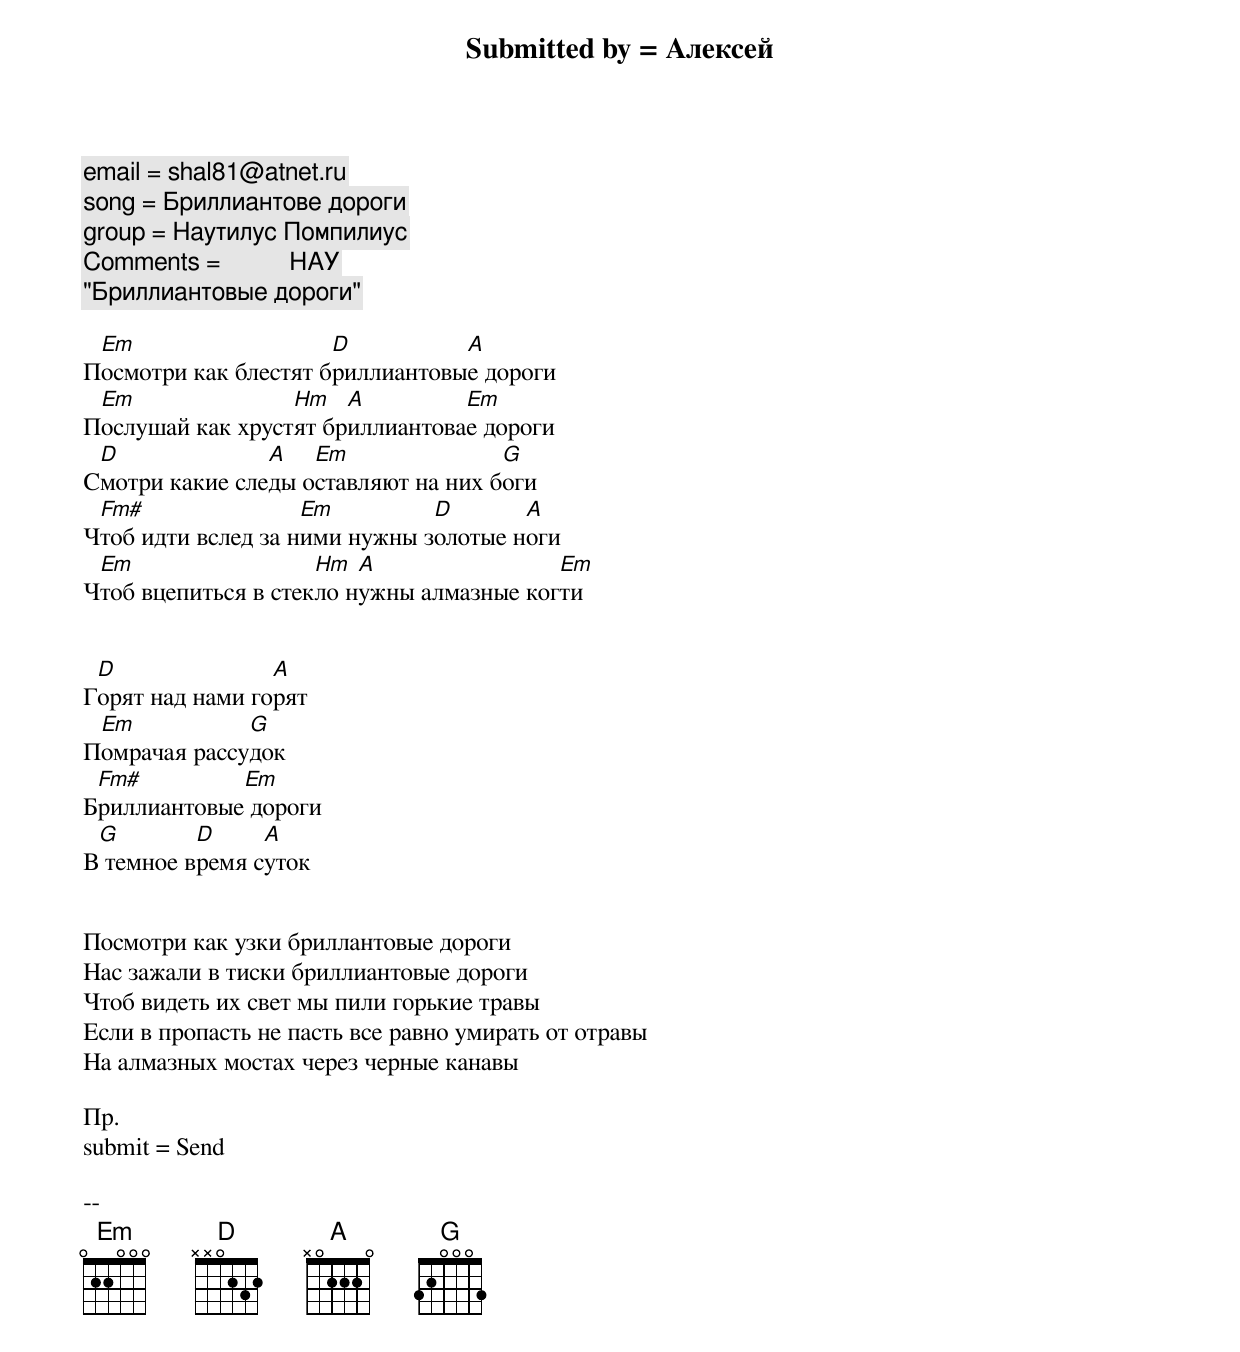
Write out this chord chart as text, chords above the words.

Submitted by = Алексей
email = shal81@atnet.ru
song = Бриллиантове дороги
group = Наутилус Помпилиус
Comments =           НАУ
     "Бриллиантовые дороги"

 Em                   D          A
Посмотри как блестят бриллиантовые дороги
 Em               Hm   A         Em
Послушай как хрустят бриллиантовае дороги
 D              A   Em               G
Смотри какие следы оставляют на них боги
 Fm#                Em         D       A
Чтоб идти вслед за ними нужны золотые ноги
 Em                  Hm  A                Em
Чтоб вцепиться в стекло нужны алмазные когти


 D               A
Горят над нами горят
 Em           G
Помрачая рассудок
 Fm#         Em
Бриллиантовые дороги
 G        D     A
В темное время суток


Посмотри как узки бриллантовые дороги
Нас зажали в тиски бриллиантовые дороги
Чтоб видеть их свет мы пили горькие травы
Если в пропасть не пасть все равно умирать от отравы
На алмазных мостах через черные канавы

Пр.
submit = Send

--
